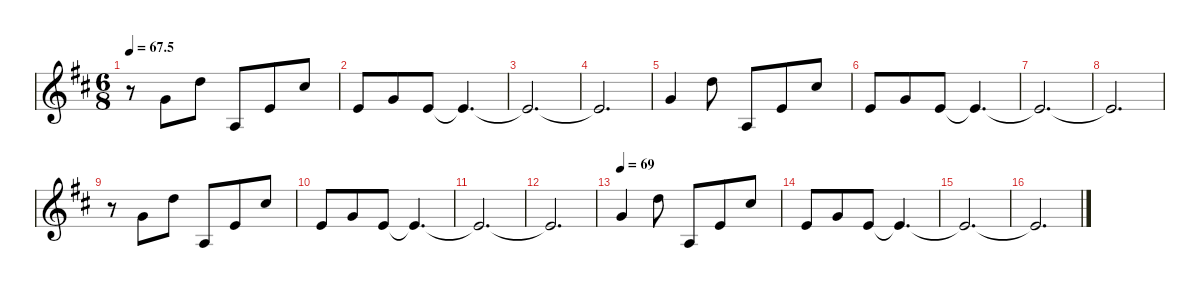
\defaultSystemsLayout 4
\hideDynamics
\bracketExtendMode groupsimilarinstruments
\singleTrackTrackNamePolicy hidden
\multiTrackTrackNamePolicy hidden
\firstSystemTrackNameMode fullname
\firstSystemTrackNameOrientation horizontal
\otherSystemsTrackNameOrientation horizontal
\track ("Violin" "vln.") {defaultSystemsLayout 8 instrument violin}
\staff {score}
\tuning (E5 A4 D4 G3)
\ts (6 8)
\tempo
67.5
\accidentals auto
\clef g2
\ottava regular
\simile none
\ks bminor
r.8{dy ff beam Down} 5.3{acc forcenatural}.8{beam Down} 5.2{acc forcenatural}.8{beam Down} 2.4{acc forcenatural}.8{beam Up} 2.3{acc forcenatural}.8{beam Up} 4.2{acc #}.8{beam Up} |
2.3{acc forcenatural}.8{beam Up} 5.3{acc forcenatural}.8{beam Up} 2.3{acc forcenatural}.8{beam Up} 2.3{t acc forcenatural}.4{d beam Up} |
2.3{t acc forcenatural}.2{d beam Up} |
2.3{t acc forcenatural}.2{d beam Up} |
5.3{acc forcenatural}.4{beam Up} 5.2{acc forcenatural}.8{beam Down} 2.4{acc forcenatural}.8{beam Up} 2.3{acc forcenatural}.8{beam Up} 4.2{acc #}.8{beam Up} |
2.3{acc forcenatural}.8{beam Up} 5.3{acc forcenatural}.8{beam Up} 2.3{acc forcenatural}.8{beam Up} 2.3{t acc forcenatural}.4{d beam Up} |
2.3{t acc forcenatural}.2{d beam Up} |
2.3{t acc forcenatural}.2{d beam Up} |
r.8{beam Down} 5.3{acc forcenatural}.8{beam Down} 5.2{acc forcenatural}.8{beam Down} 2.4{acc forcenatural}.8{beam Up} 2.3{acc forcenatural}.8{beam Up} 4.2{acc #}.8{beam Up} |
2.3{acc forcenatural}.8{beam Up} 5.3{acc forcenatural}.8{beam Up} 2.3{acc forcenatural}.8{beam Up} 2.3{t acc forcenatural}.4{d beam Up} |
2.3{t acc forcenatural}.2{d beam Up} |
2.3{t acc forcenatural}.2{d beam Up} |
\tempo 69
5.3{acc forcenatural}.4{beam Up} 5.2{acc forcenatural}.8{beam Down} 2.4{acc forcenatural}.8{beam Up} 2.3{acc forcenatural}.8{beam Up} 4.2{acc #}.8{beam Up} |
2.3{acc forcenatural}.8{beam Up} 5.3{acc forcenatural}.8{beam Up} 2.3{acc forcenatural}.8{beam Up} 2.3{t acc forcenatural}.4{d beam Up} |
2.3{t acc forcenatural}.2{d beam Up} |
2.3{t acc forcenatural}.2{d beam Up}
